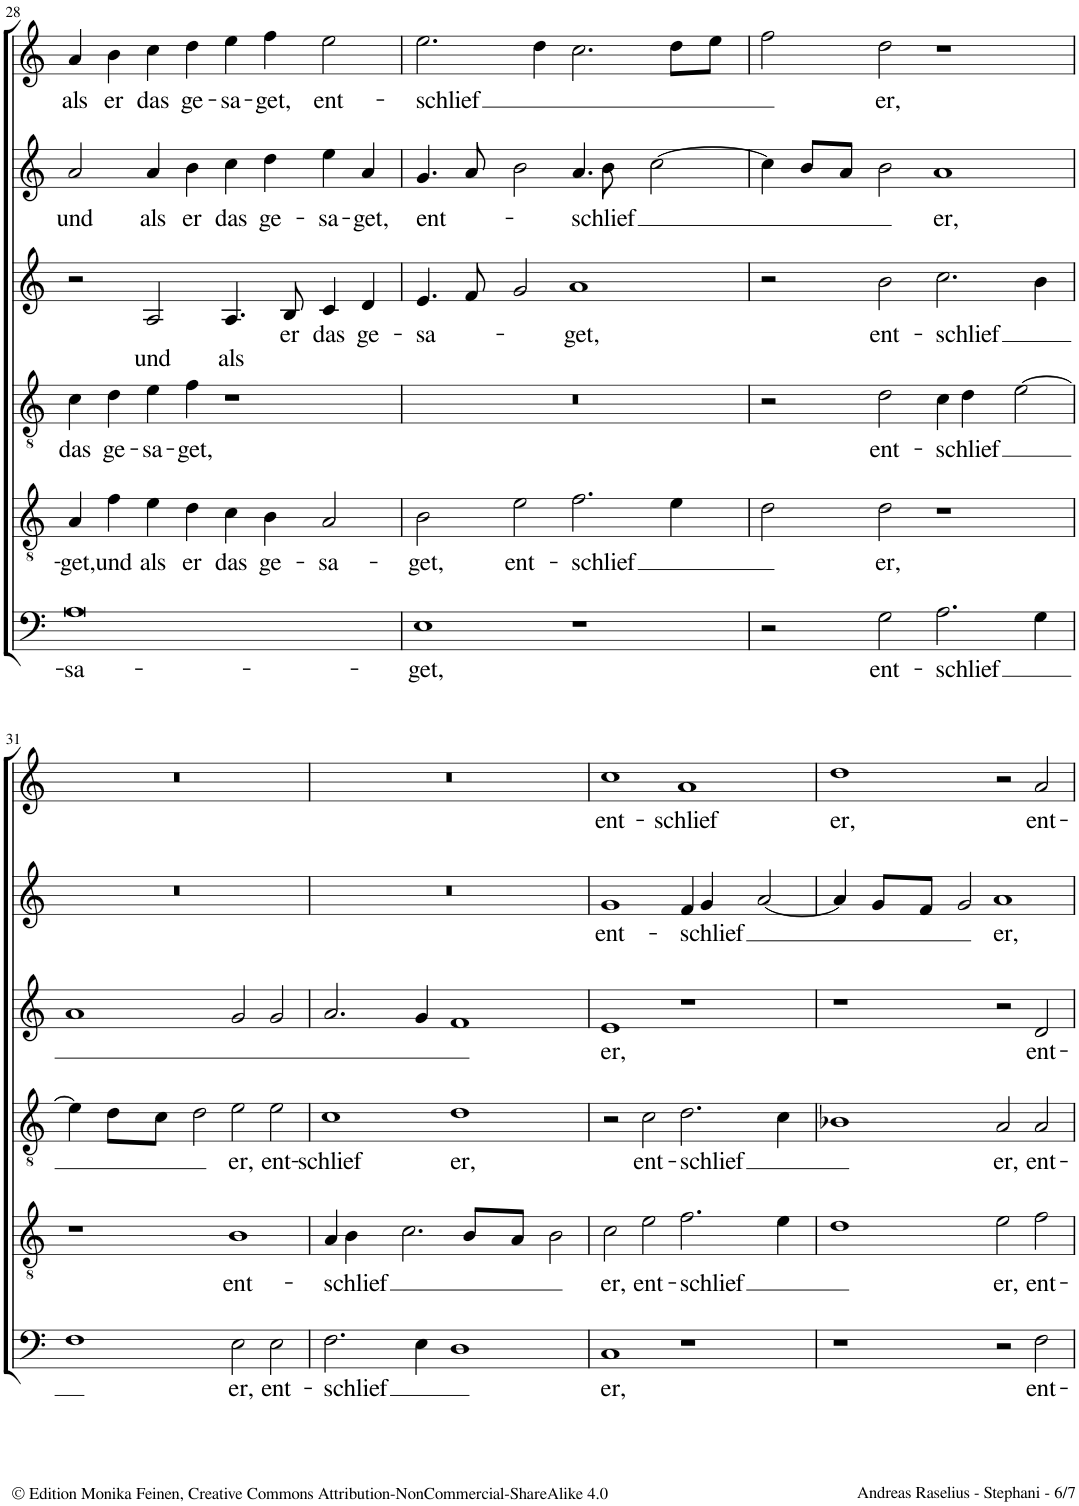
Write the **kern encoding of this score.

**kern	**text	**kern	**text	**kern	**text	**kern	**text	**kern	**text	**kern	**text
*part6	*part6	*part5	*part5	*part4	*part4	*part3	*part3	*part2	*part2	*part1	*part1
*staff6	*staff6	*staff5	*staff5	*staff4	*staff4	*staff3	*staff3	*staff2	*staff2	*staff1	*staff1
*I"Bassus	*	*I"Tenor	*	*I"Quintus	*	*I"Altus	*	*I"Sextus	*	*I"Cantus	*
!!LO:PB:g=z
*clefF4	*	*clefGv2	*	*clefGv2	*	*clefG2	*	*clefG2	*	*clefG2	*
*k[]	*	*k[]	*	*k[]	*	*k[]	*	*k[]	*	*k[]	*
*M4/2	*	*M4/2	*	*M4/2	*	*M4/2	*	*M4/2	*	*M4/2	*
*met(c)	*	*met(c)	*	*met(c)	*	*met(c)	*	*met(c)	*	*met(c)	*
=28	=28	=28	=28	=28	=28	=28	=28	=28	=28	=28	=28
!	!LO:LY:b	!	!LO:LY:b	!	!LO:LY:b	!	!	!	!LO:LY:b	!	!LO:LY:b
0A	sa-	4A/	get,	4c\	das	2r	.	2a/	und	4a/	als
!	!	!	!LO:LY:b	!	!LO:LY:b	!	!	!	!	!	!LO:LY:b
.	.	4f\	und	4d\	ge-	.	.	.	.	4b\	er
!	!	!	!LO:LY:b	!	!LO:LY:b	!	!LO:LY:b	!	!LO:LY:b	!	!LO:LY:b
.	.	4e\	als	4e\	-sa-	2A/	und	4a/	als	4cc\	das
!	!	!	!LO:LY:b	!	!LO:LY:b	!	!	!	!LO:LY:b	!	!LO:LY:b
.	.	4d\	er	4f\	-get,	.	.	4b\	er	4dd\	ge-
!	!	!	!LO:LY:b	!	!	!	!LO:LY:b	!	!LO:LY:b	!	!LO:LY:b
.	.	4c\	das	1r	.	4.A/	als	4cc\	das	4ee\	-sa-
!	!	!	!LO:LY:b	!	!	!	!	!	!LO:LY:b	!	!LO:LY:b
.	.	4B\	ge-	.	.	.	.	4dd\	ge-	4ff\	-get,
!	!	!	!	!	!	!	!LO:LY:b	!	!	!	!
.	.	.	.	.	.	8B/	er	.	.	.	.
!	!	!	!LO:LY:b	!	!	!	!LO:LY:b	!	!LO:LY:b	!	!LO:LY:b
.	.	2A/	-sa-	.	.	4c/	das	4ee\	-sa-	2ee\	ent-
!	!	!	!	!	!	!	!LO:LY:b	!	!LO:LY:b	!	!
.	.	.	.	.	.	4d/	ge-	4a/	-get,	.	.
=29	=29	=29	=29	=29	=29	=29	=29	=29	=29	=29	=29
!	!LO:LY:b	!	!LO:LY:b	!	!	!	!LO:LY:b	!	!LO:LY:b	!	!LO:LY:b
1E	-get,	2B\	-get,	0r	.	4.e/	-sa-	4.g/	ent-	2.ee\	-schlief
.	.	.	.	.	.	8f/	.	8a/	.	.	.
!	!	!	!LO:LY:b	!	!	!	!	!	!	!	!
.	.	2e\	ent-	.	.	2g/	.	2b\	.	.	.
.	.	.	.	.	.	.	.	.	.	4dd\	.
!	!	!	!LO:LY:b	!	!	!	!LO:LY:b	!	!LO:LY:b	!	!
1r	.	2.f\	-schlief	.	.	1a	-get,	4.a/	-schlief	2.cc\	.
.	.	.	.	.	.	.	.	8b\	.	.	.
.	.	.	.	.	.	.	.	[2cc\	.	.	.
.	.	4e\	.	.	.	.	.	.	.	8dd\L	.
.	.	.	.	.	.	.	.	.	.	8ee\J	.
=30	=30	=30	=30	=30	=30	=30	=30	=30	=30	=30	=30
2r	.	2d\	.	2r	.	2r	.	4cc\]	.	2ff\	.
.	.	.	.	.	.	.	.	8b/L	.	.	.
.	.	.	.	.	.	.	.	8a/J	.	.	.
!	!LO:LY:b	!	!LO:LY:b	!	!LO:LY:b	!	!LO:LY:b	!	!	!	!LO:LY:b
2G\	ent-	2d\	er,	2d\	ent-	2b\	ent-	2b\	.	2dd\	er,
!	!LO:LY:b	!	!	!	!LO:LY:b	!	!LO:LY:b	!	!LO:LY:b	!	!
2.A\	-schlief	1r	.	4c\	-schlief	2.cc\	-schlief	1a	er,	1r	.
.	.	.	.	4d\	.	.	.	.	.	.	.
.	.	.	.	[2e\	.	.	.	.	.	.	.
4G\	.	.	.	.	.	4b\	.	.	.	.	.
!!LO:LB:g=z
=31	=31	=31	=31	=31	=31	=31	=31	=31	=31	=31	=31
1F	.	1r	.	4e\]	.	1a	.	0r	.	0r	.
.	.	.	.	8d\L	.	.	.	.	.	.	.
.	.	.	.	8c\J	.	.	.	.	.	.	.
.	.	.	.	2d\	.	.	.	.	.	.	.
!	!LO:LY:b	!	!LO:LY:b	!	!LO:LY:b	!	!	!	!	!	!
2E\	er,	1B	ent-	2e\	er,	2g/	.	.	.	.	.
!	!LO:LY:b	!	!	!	!LO:LY:b	!	!	!	!	!	!
2E\	ent-	.	.	2e\	ent-	2g/	.	.	.	.	.
=32	=32	=32	=32	=32	=32	=32	=32	=32	=32	=32	=32
!	!LO:LY:b	!	!LO:LY:b	!	!LO:LY:b	!	!	!	!	!	!
2.F\	-schlief	4A/	-schlief	1c	-schlief	2.a/	.	0r	.	0r	.
.	.	4B\	.	.	.	.	.	.	.	.	.
.	.	2.c\	.	.	.	.	.	.	.	.	.
4E\	.	.	.	.	.	4g/	.	.	.	.	.
!	!	!	!	!	!LO:LY:b	!	!	!	!	!	!
1D	.	.	.	1d	er,	1f	.	.	.	.	.
.	.	8B/L	.	.	.	.	.	.	.	.	.
.	.	8A/J	.	.	.	.	.	.	.	.	.
.	.	2B\	.	.	.	.	.	.	.	.	.
=33	=33	=33	=33	=33	=33	=33	=33	=33	=33	=33	=33
!	!LO:LY:b	!	!LO:LY:b	!	!	!	!LO:LY:b	!	!LO:LY:b	!	!LO:LY:b
1C	er,	2c\	er,	2r	.	1e	er,	1g	ent-	1cc	ent-
!	!	!	!LO:LY:b	!	!LO:LY:b	!	!	!	!	!	!
.	.	2e\	ent-	2c\	ent-	.	.	.	.	.	.
!	!	!	!LO:LY:b	!	!LO:LY:b	!	!	!	!LO:LY:b	!	!LO:LY:b
1r	.	2.f\	-schlief	2.d\	-schlief	1r	.	4f/	-schlief	1a	-schlief
.	.	.	.	.	.	.	.	4g/	.	.	.
.	.	.	.	.	.	.	.	[2a/	.	.	.
.	.	4e\	.	4c\	.	.	.	.	.	.	.
=34	=34	=34	=34	=34	=34	=34	=34	=34	=34	=34	=34
!	!	!	!	!	!	!	!	!	!	!	!LO:LY:b
1r	.	1d	.	1B-X	.	1r	.	4a/]	.	1dd	er,
.	.	.	.	.	.	.	.	8g/L	.	.	.
.	.	.	.	.	.	.	.	8f/J	.	.	.
.	.	.	.	.	.	.	.	2g/	.	.	.
!	!	!	!LO:LY:b	!	!LO:LY:b	!	!	!	!LO:LY:b	!	!
2r	.	2e\	er,	2A/	er,	2r	.	1a	er,	2r	.
!	!LO:LY:b	!	!LO:LY:b	!	!LO:LY:b	!	!LO:LY:b	!	!	!	!LO:LY:b
2F\	ent-	2f\	ent-	2A/	ent-	2d/	ent-	.	.	2a/	ent-
=	=	=	=	=	=	=	=	=	=	=	=
*-	*-	*-	*-	*-	*-	*-	*-	*-	*-	*-	*-
